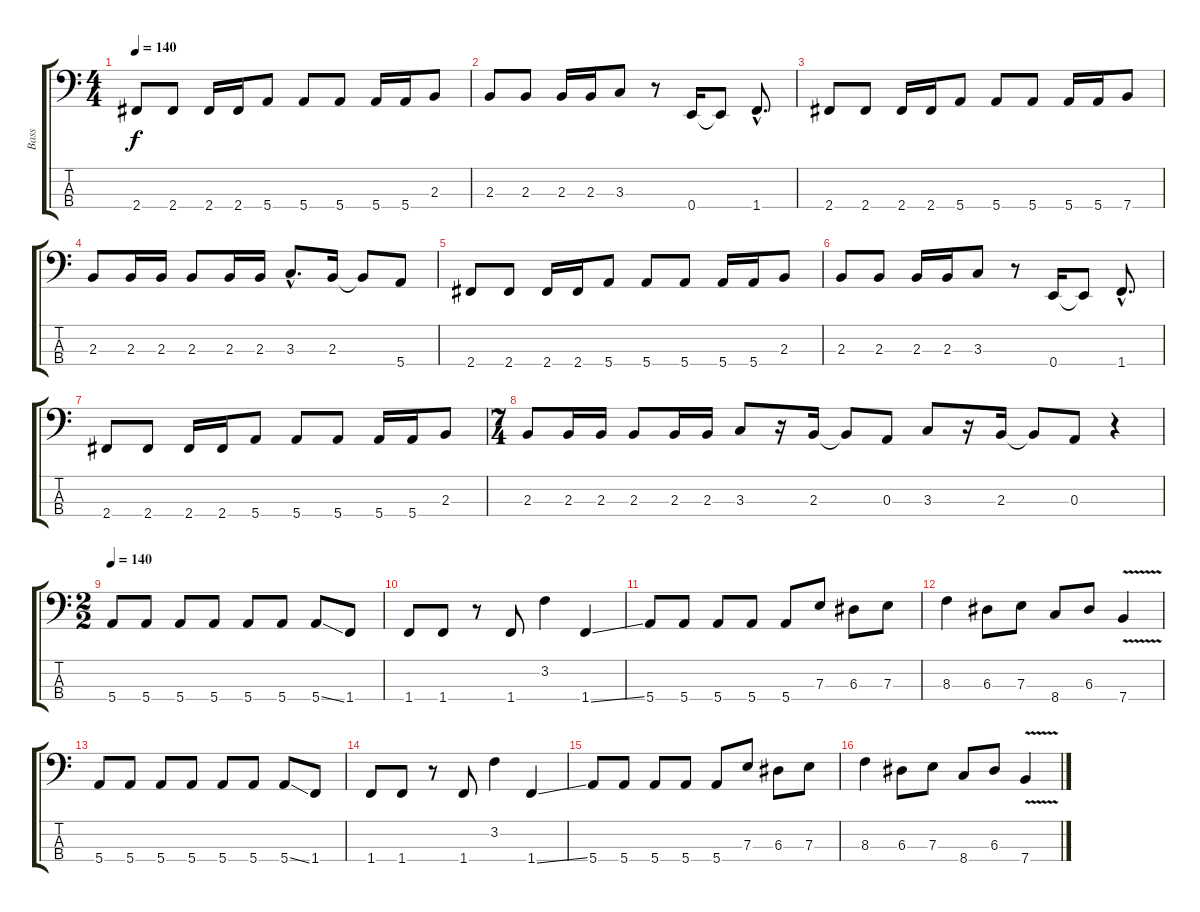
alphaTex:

\track ("Bass" "Bass") {instrument electricbasspick}
\staff {score tabs}
\tuning (G2 D2 A1 E1) {hide}
\ts (4 4)
\tempo 140
\clef f4
\ks c
2.4.8{dy f} 2.4.8 2.4.16 2.4.16 5.4.8 5.4.8 5.4.8 5.4.16 5.4.16 2.3.8 |
2.3.8 2.3.8 2.3.16 2.3.16 3.3.8 r.8 0.4.16 0.4{t}.8 1.4{hac}.8{d} |
2.4.8 2.4.8 2.4.16 2.4.16 5.4.8 5.4.8 5.4.8 5.4.16 5.4.16 7.4.8 |
2.3.8 2.3.16 2.3.16 2.3.8 2.3.16 2.3.16 3.3{hac}.8{d} 2.3.16 2.3{t}.8 5.4.8 |
2.4.8 2.4.8 2.4.16 2.4.16 5.4.8 5.4.8 5.4.8 5.4.16 5.4.16 2.3.8 |
2.3.8 2.3.8 2.3.16 2.3.16 3.3.8 r.8 0.4.16 0.4{t}.8 1.4{hac}.8{d} |
2.4.8 2.4.8 2.4.16 2.4.16 5.4.8 5.4.8 5.4.8 5.4.16 5.4.16 2.3.8 |
\ts (7 4)
2.3.8 2.3.16 2.3.16 2.3.8 2.3.16 2.3.16 3.3.8 r.16 2.3.16 2.3{t}.8 0.3.8 3.3.8 r.16 2.3.16 2.3{t}.8 0.3.8 r.4 |
\ts (2 2)
\tempo 140
5.4.8 5.4.8 5.4.8 5.4.8 5.4.8 5.4.8 5.4{ss}.8 1.4.8 |
1.4.8 1.4.8 r.8 1.4.8 3.2.4 1.4{ss}.4 |
5.4.8 5.4.8 5.4.8 5.4.8 5.4.8 7.3.8 6.3.8 7.3.8 |
8.3.4 6.3.8 7.3.8 8.4.8 6.3.8 7.4{v}.4 |
5.4.8 5.4.8 5.4.8 5.4.8 5.4.8 5.4.8 5.4{ss}.8 1.4.8 |
1.4.8 1.4.8 r.8 1.4.8 3.2.4 1.4{ss}.4 |
5.4.8 5.4.8 5.4.8 5.4.8 5.4.8 7.3.8 6.3.8 7.3.8 |
8.3.4 6.3.8 7.3.8 8.4.8 6.3.8 7.4{v}.4
